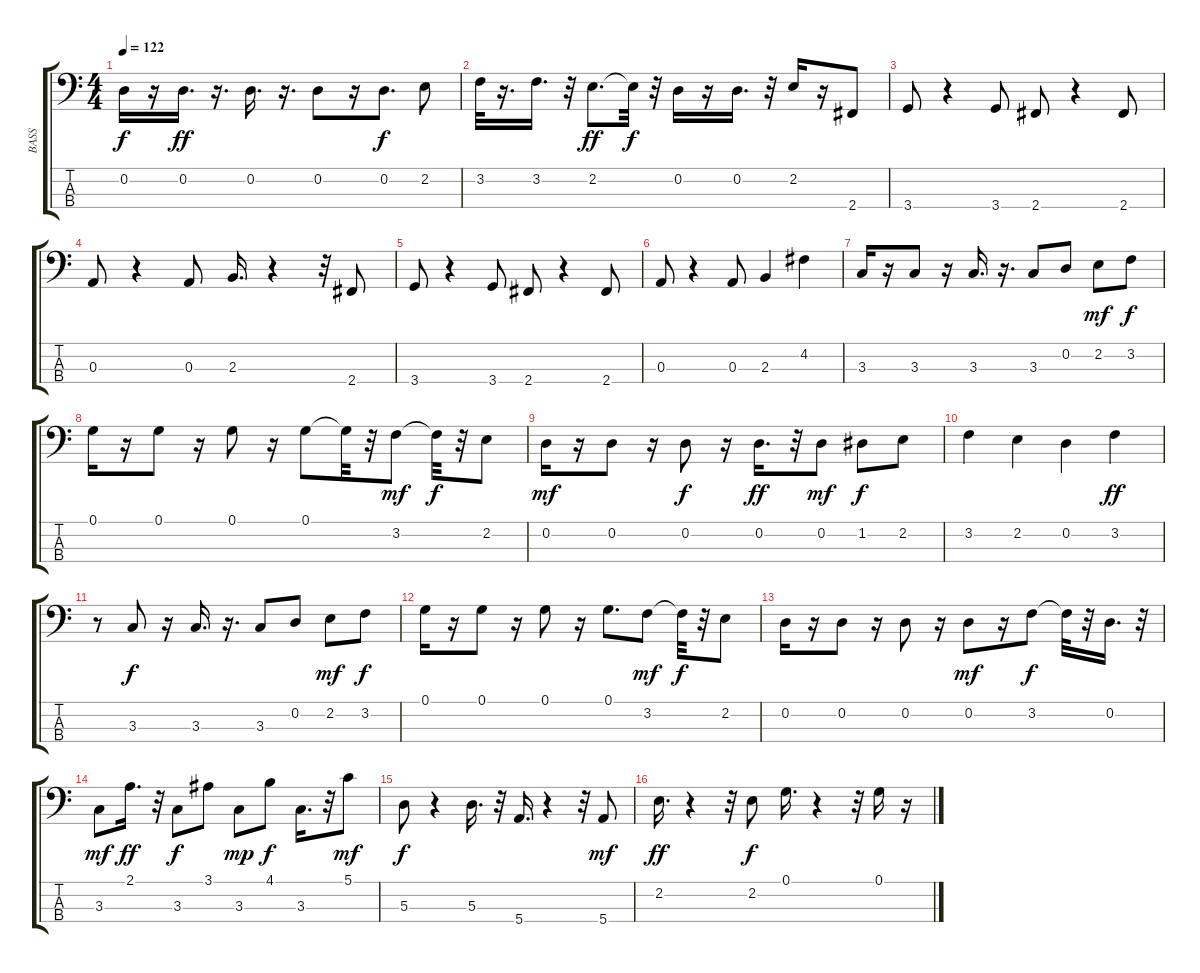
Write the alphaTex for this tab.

\track ("BASS" "BASS") {instrument electricbassfinger}
\staff {score tabs}
\tuning (G2 D2 A1 E1) {hide}
\ts (4 4)
\tempo 122
\clef f4
\ks c
0.2.16{dy f} r.16 0.2.16{d dy ff} r.16{d} 0.2.16{d} r.16{d} 0.2.8 r.16 0.2.8{d dy f} 2.2.8 |
3.2.32 r.16{d} 3.2.16{d} r.32 2.2.8{d dy ff} 2.2{t}.32{dy f} r.32 0.2.16 r.16 0.2.16{d} r.32 2.2.16 r.16 2.4.8 |
3.4.8 r.4 3.4.8 2.4.8 r.4 2.4.8 |
0.3.8 r.4 0.3.8 2.3.16{d} r.4 r.32 2.4.8 |
3.4.8 r.4 3.4.8 2.4.8 r.4 2.4.8 |
0.3.8 r.4 0.3.8 2.3.4 4.2.4 |
3.3.16 r.16 3.3.8 r.16 3.3.16{d} r.16{d} 3.3.8 0.2.8 2.2.8{dy mf} 3.2.8{dy f} |
0.1.16 r.16 0.1.8 r.16 0.1.8 r.16 0.1.8 0.1{t}.32 r.32 3.2.8{dy mf} 3.2{t}.32{dy f} r.32 2.2.8 |
0.2.16{dy mf} r.16 0.2.8 r.16 0.2.8{dy f} r.16 0.2.16{d dy ff} r.32 0.2.8{dy mf} 1.2.8{dy f} 2.2.8 |
3.2.4 2.2.4 0.2.4 3.2.4{dy ff} |
r.8 3.3.8{dy f} r.16 3.3.16{d} r.16{d} 3.3.8 0.2.8 2.2.8{dy mf} 3.2.8{dy f} |
0.1.16 r.16 0.1.8 r.16 0.1.8 r.16 0.1.8{d} 3.2.8{dy mf} 3.2{t}.32{dy f} r.32 2.2.8 |
0.2.16 r.16 0.2.8 r.16 0.2.8 r.16 0.2.8{dy mf} r.16 3.2.8{dy f} 3.2{t}.32 r.32 0.2.16{d} r.32 |
3.3.8{dy mf} 2.1.16{d dy ff} r.32 3.3.8{dy f} 3.1.8 3.3.8{dy mp} 4.1.8{dy f} 3.3.16{d} r.32 5.1.8{dy mf} |
5.3.8{dy f} r.4 5.3.16{d} r.32 5.4.16{d} r.4 r.32 5.4.8{dy mf} |
2.2.16{d dy ff} r.4 r.32 2.2.8{dy f} 0.1.16{d} r.4 r.32 0.1.16 r.16
